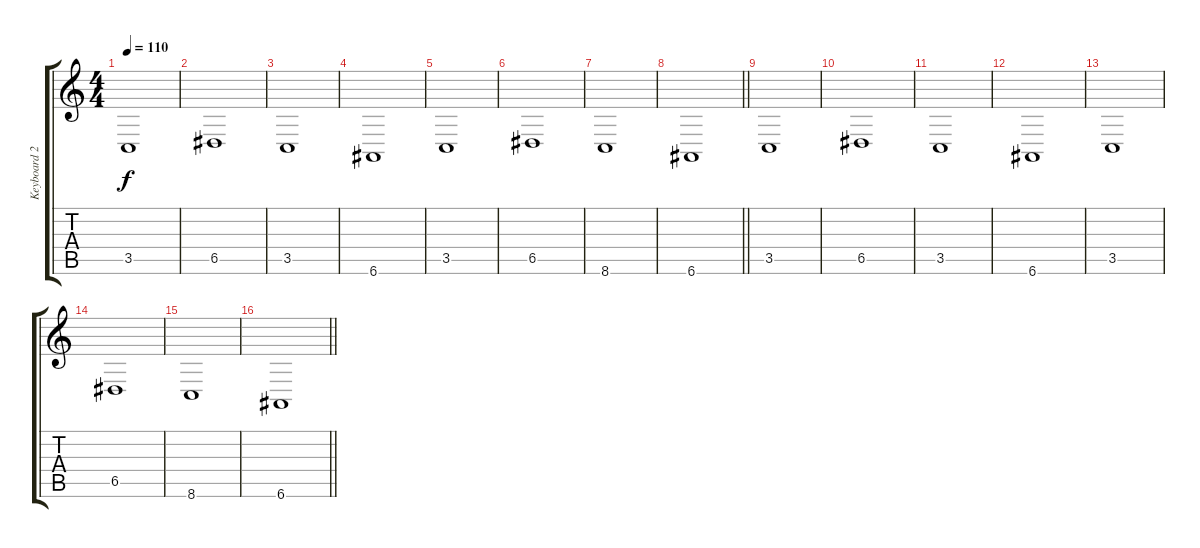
\track ("Keyboard 2 (Low)" "Keyboard 2") {instrument stringensemble2}
\staff {score tabs}
\tuning (E4 B3 G3 D3 A2 E2) {hide}
\ts (4 4)
\tempo 110
\clef g2
\ks c
3.5.1{dy f} |
6.5.1 |
3.5.1 |
6.6.1 |
3.5.1 |
6.5.1 |
8.6.1 |
\barLineRight lightlight
6.6.1 |
3.5.1 |
6.5.1 |
3.5.1 |
6.6.1 |
3.5.1 |
6.5.1 |
8.6.1 |
\barLineRight lightlight
6.6.1
